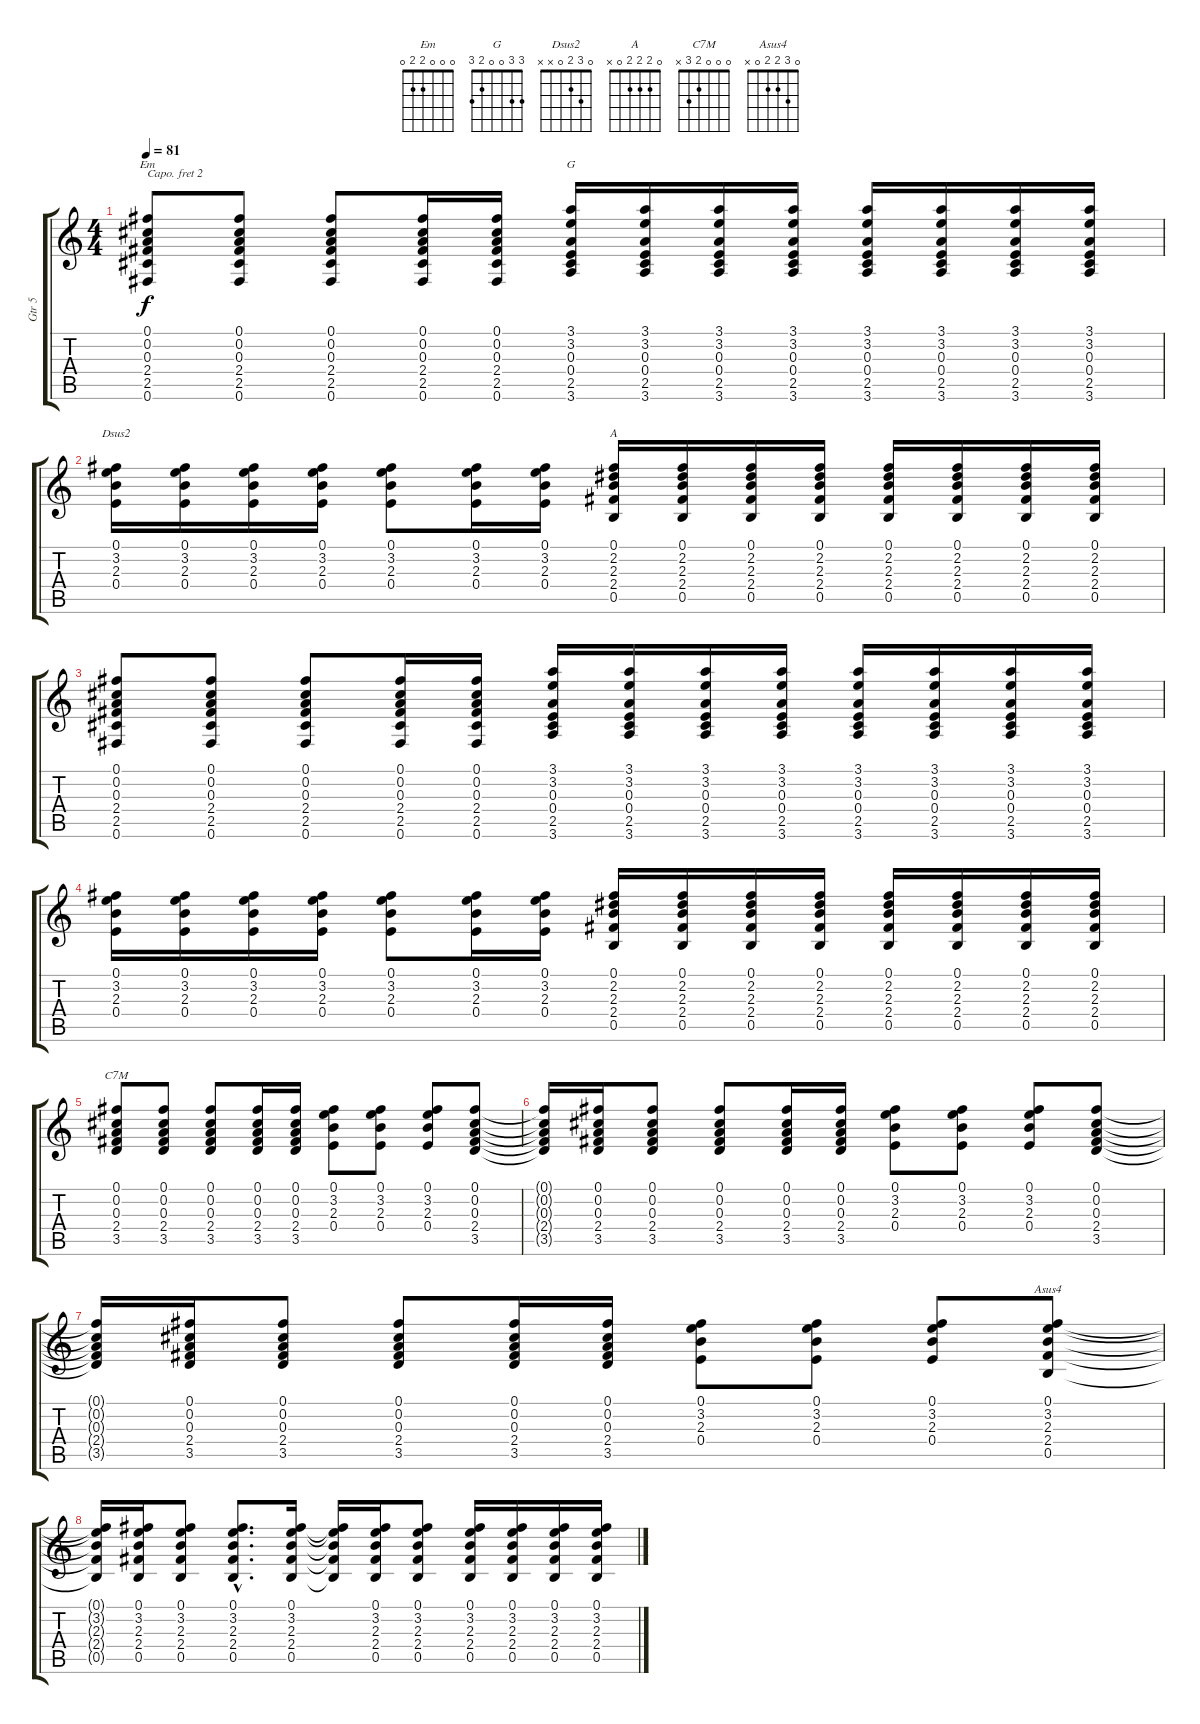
\track ("Gtr 5" "Gtr 5") {instrument distortionguitar}
\staff {score tabs}
\capo 2
\tuning (E4 B3 G3 D3 A2 E2) {hide}
\chord ("Em" 0 0 0 2 2 0)
\chord ("G" 3 3 0 0 2 3)
\chord ("Dsus2" 0 3 2 0 x x)
\chord ("A" 0 2 2 2 0 x)
\chord ("C7M" 0 0 0 2 3 x)
\chord ("Asus4" 0 3 2 2 0 x)
\ts (4 4)
\tempo 81
\clef g2
\ks c
(0.1 0.2 0.3 2.4 2.5 0.6).8{ch "Em" dy f} (0.1 0.2 0.3 2.4 2.5 0.6).8 (0.1 0.2 0.3 2.4 2.5 0.6).8 (0.1 0.2 0.3 2.4 2.5 0.6).16 (0.1 0.2 0.3 2.4 2.5 0.6).16 (3.1 3.2 0.3 0.4 2.5 3.6).16{ch "G"} (3.1 3.2 0.3 0.4 2.5 3.6).16 (3.1 3.2 0.3 0.4 2.5 3.6).16 (3.1 3.2 0.3 0.4 2.5 3.6).16 (3.1 3.2 0.3 0.4 2.5 3.6).16 (3.1 3.2 0.3 0.4 2.5 3.6).16 (3.1 3.2 0.3 0.4 2.5 3.6).16 (3.1 3.2 0.3 0.4 2.5 3.6).16 |
(0.1 3.2 2.3 0.4).16{ch "Dsus2"} (0.1 3.2 2.3 0.4).16 (0.1 3.2 2.3 0.4).16 (0.1 3.2 2.3 0.4).16 (0.1 3.2 2.3 0.4).8 (0.1 3.2 2.3 0.4).16 (0.1 3.2 2.3 0.4).16 (0.1 2.2 2.3 2.4 0.5).16{ch "A"} (0.1 2.2 2.3 2.4 0.5).16 (0.1 2.2 2.3 2.4 0.5).16 (0.1 2.2 2.3 2.4 0.5).16 (0.1 2.2 2.3 2.4 0.5).16 (0.1 2.2 2.3 2.4 0.5).16 (0.1 2.2 2.3 2.4 0.5).16 (0.1 2.2 2.3 2.4 0.5).16 |
(0.1 0.2 0.3 2.4 2.5 0.6).8 (0.1 0.2 0.3 2.4 2.5 0.6).8 (0.1 0.2 0.3 2.4 2.5 0.6).8 (0.1 0.2 0.3 2.4 2.5 0.6).16 (0.1 0.2 0.3 2.4 2.5 0.6).16 (3.1 3.2 0.3 0.4 2.5 3.6).16 (3.1 3.2 0.3 0.4 2.5 3.6).16 (3.1 3.2 0.3 0.4 2.5 3.6).16 (3.1 3.2 0.3 0.4 2.5 3.6).16 (3.1 3.2 0.3 0.4 2.5 3.6).16 (3.1 3.2 0.3 0.4 2.5 3.6).16 (3.1 3.2 0.3 0.4 2.5 3.6).16 (3.1 3.2 0.3 0.4 2.5 3.6).16 |
(0.1 3.2 2.3 0.4).16 (0.1 3.2 2.3 0.4).16 (0.1 3.2 2.3 0.4).16 (0.1 3.2 2.3 0.4).16 (0.1 3.2 2.3 0.4).8 (0.1 3.2 2.3 0.4).16 (0.1 3.2 2.3 0.4).16 (0.1 2.2 2.3 2.4 0.5).16 (0.1 2.2 2.3 2.4 0.5).16 (0.1 2.2 2.3 2.4 0.5).16 (0.1 2.2 2.3 2.4 0.5).16 (0.1 2.2 2.3 2.4 0.5).16 (0.1 2.2 2.3 2.4 0.5).16 (0.1 2.2 2.3 2.4 0.5).16 (0.1 2.2 2.3 2.4 0.5).16 |
(0.1 0.2 0.3 2.4 3.5).8{ch "C7M"} (0.1 0.2 0.3 2.4 3.5).8 (0.1 0.2 0.3 2.4 3.5).8 (0.1 0.2 0.3 2.4 3.5).16 (0.1 0.2 0.3 2.4 3.5).16 (0.1 3.2 2.3 0.4).8 (0.1 3.2 2.3 0.4).8 (0.1 3.2 2.3 0.4).8 (0.1 0.2 0.3 2.4 3.5).8 |
(0.1{t} 0.2{t} 0.3{t} 2.4{t} 3.5{t}).16 (0.1 0.2 0.3 2.4 3.5).16 (0.1 0.2 0.3 2.4 3.5).8 (0.1 0.2 0.3 2.4 3.5).8 (0.1 0.2 0.3 2.4 3.5).16 (0.1 0.2 0.3 2.4 3.5).16 (0.1 3.2 2.3 0.4).8 (0.1 3.2 2.3 0.4).8 (0.1 3.2 2.3 0.4).8 (0.1 0.2 0.3 2.4 3.5).8 |
(0.1{t} 0.2{t} 0.3{t} 2.4{t} 3.5{t}).16 (0.1 0.2 0.3 2.4 3.5).16 (0.1 0.2 0.3 2.4 3.5).8 (0.1 0.2 0.3 2.4 3.5).8 (0.1 0.2 0.3 2.4 3.5).16 (0.1 0.2 0.3 2.4 3.5).16 (0.1 3.2 2.3 0.4).8 (0.1 3.2 2.3 0.4).8 (0.1 3.2 2.3 0.4).8 (0.1 3.2 2.3 2.4 0.5).8{ch "Asus4"} |
(0.1{t} 3.2{t} 2.3{t} 2.4{t} 0.5{t}).16 (0.1 3.2 2.3 2.4 0.5).16 (0.1 3.2 2.3 2.4 0.5).8 (0.1{hac} 3.2{hac} 2.3{hac} 2.4{hac} 0.5{hac}).8{d} (0.1 3.2 2.3 2.4 0.5).16 (0.1{t} 3.2{t} 2.3{t} 2.4{t} 0.5{t}).16 (0.1 3.2 2.3 2.4 0.5).16 (0.1 3.2 2.3 2.4 0.5).8 (0.1 3.2 2.3 2.4 0.5).16 (0.1 3.2 2.3 2.4 0.5).16 (0.1 3.2 2.3 2.4 0.5).16 (0.1 3.2 2.3 2.4 0.5).16
